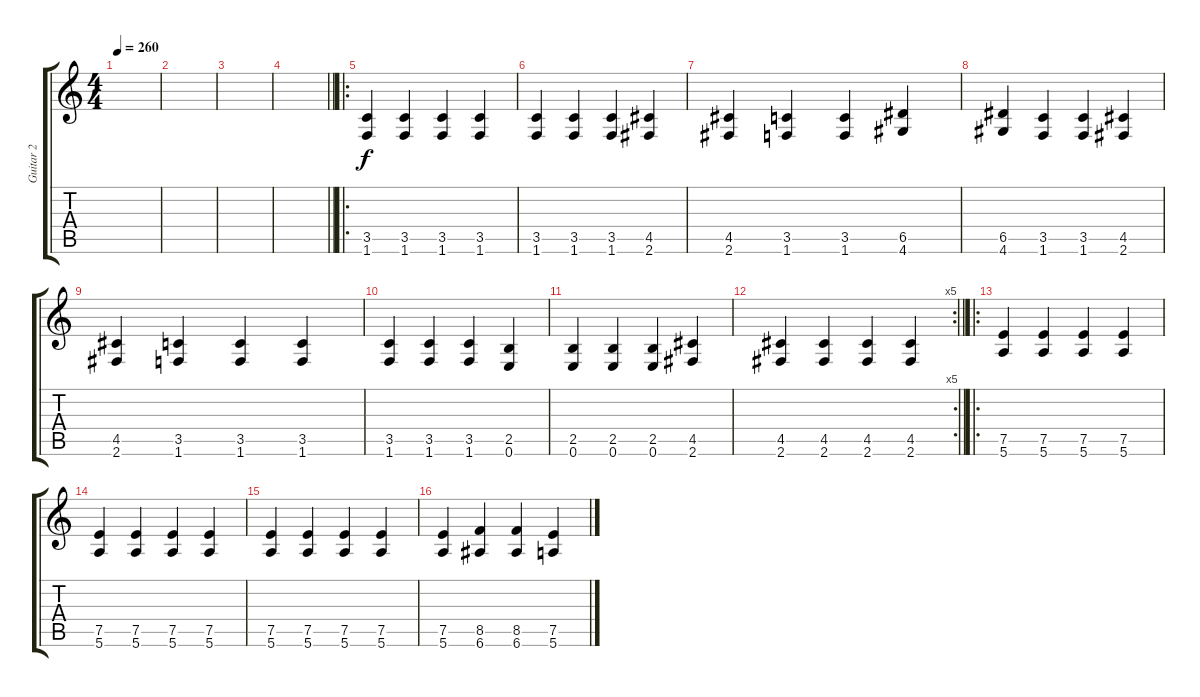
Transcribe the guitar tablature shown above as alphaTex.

\track ("Guitar 2" "Guitar 2") {instrument distortionguitar}
\staff {score tabs}
\tuning (E4 B3 G3 D3 A2 E2) {hide}
\ts (4 4)
\tempo 260
\clef g2
\ks c
|
|
|
\barLineRight lightlight
|
\ro
\section ("" "")
(3.5 1.6).4 (3.5 1.6).4 (3.5 1.6).4 (3.5 1.6).4 |
(3.5 1.6).4 (3.5 1.6).4 (3.5 1.6).4 (4.5 2.6).4 |
(4.5 2.6).4 (3.5 1.6).4 (3.5 1.6).4 (6.5 4.6).4 |
(6.5 4.6).4 (3.5 1.6).4 (3.5 1.6).4 (4.5 2.6).4 |
(4.5 2.6).4 (3.5 1.6).4 (3.5 1.6).4 (3.5 1.6).4 |
(3.5 1.6).4 (3.5 1.6).4 (3.5 1.6).4 (2.5 0.6).4 |
(2.5 0.6).4 (2.5 0.6).4 (2.5 0.6).4 (4.5 2.6).4 |
\rc 5
\barLineRight lightlight
(4.5 2.6).4 (4.5 2.6).4 (4.5 2.6).4 (4.5 2.6).4 |
\ro
\section ("" "")
(7.5 5.6).4 (7.5 5.6).4 (7.5 5.6).4 (7.5 5.6).4 |
(7.5 5.6).4 (7.5 5.6).4 (7.5 5.6).4 (7.5 5.6).4 |
(7.5 5.6).4 (7.5 5.6).4 (7.5 5.6).4 (7.5 5.6).4 |
(7.5 5.6).4 (8.5 6.6).4 (8.5 6.6).4 (7.5 5.6).4
